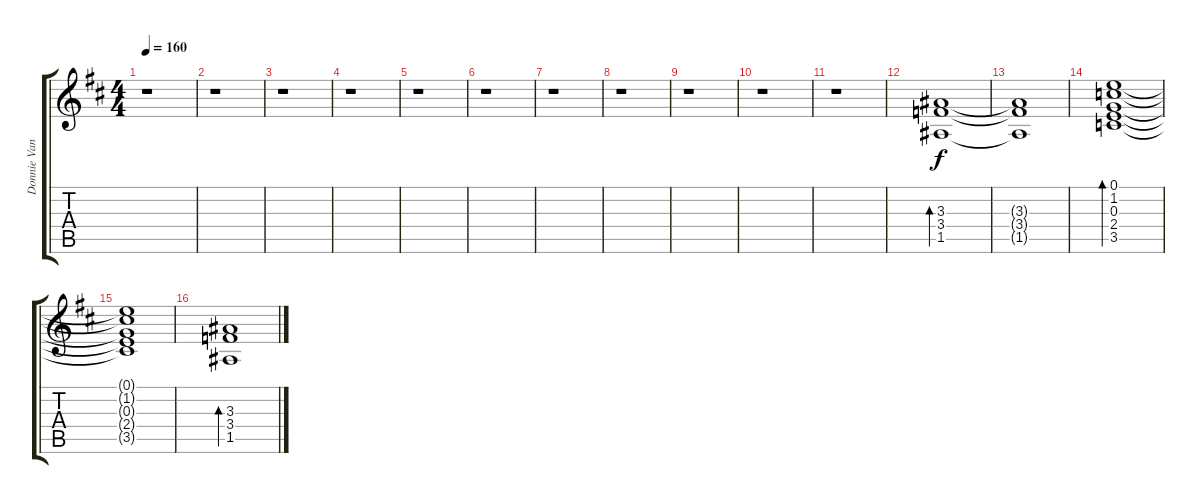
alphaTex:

\track ("Donnie Van Zant Guitar" "Donnie Van") {instrument acousticguitarsteel}
\staff {score tabs}
\tuning (E4 B3 G3 D3 A2 D2) {hide}
\ts (4 4)
\tempo 160
\clef g2
\ks d
r.1{dy f} |
r.1 |
r.1 |
r.1 |
r.1 |
r.1 |
r.1 |
r.1 |
r.1 |
r.1 |
r.1 |
(3.3 3.4 1.5).1{bd 480} |
(3.3{t} 3.4{t} 1.5{t}).1 |
(0.1 1.2 0.3 2.4 3.5).1{bd 480} |
(0.1{t} 1.2{t} 0.3{t} 2.4{t} 3.5{t}).1 |
(3.3 3.4 1.5).1{bd 480}
